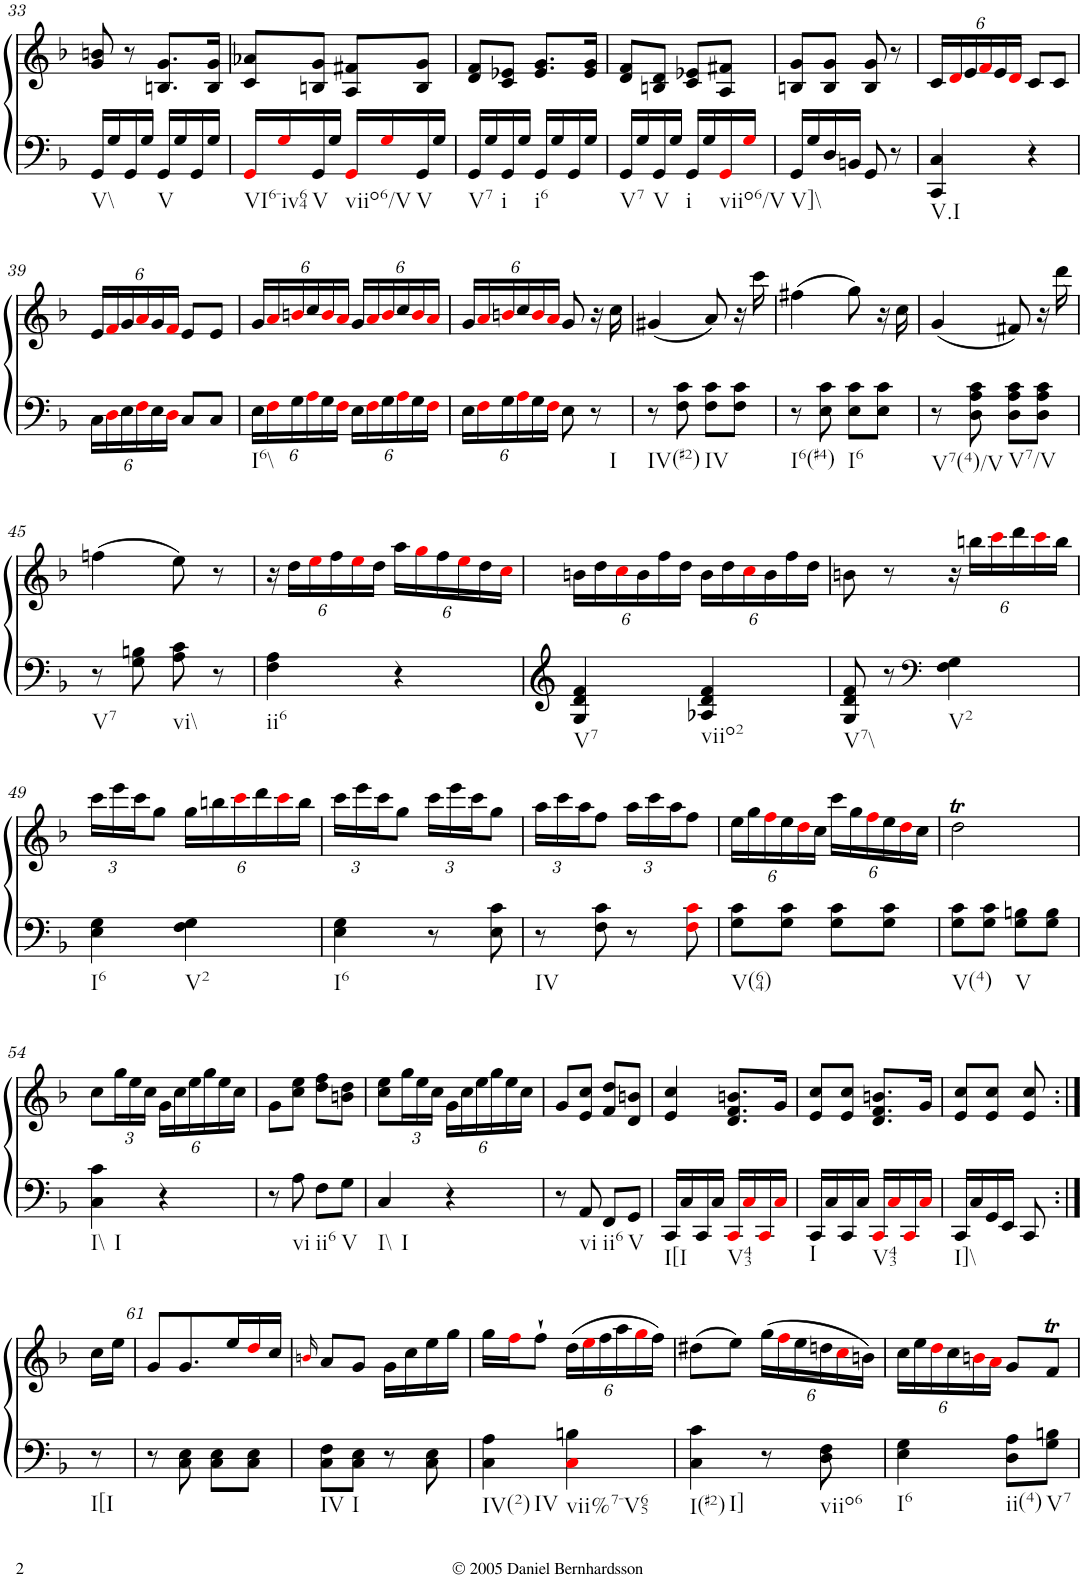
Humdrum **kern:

**kern	**kern
*part1	*part1
*staff2	*staff1
*I"Piano	*
*I'Pno.	*
!!LO:PB:g=z
*clefG2	*clefG2
*k[b-]	*k[b-]
*F:	*F:
*M2/4	*M2/4
=33	=33
!LO:TX:b:t=V\\	!
16GG/LL	8g/ 8bn/
16G/	.
16GG/	8r
16G/JJ	.
!LO:TX:b:t=V	!
16GG/LL	8.Bn/ 8.g/L
16G/	.
16GG/	.
16G/JJ	16B/ 16g/Jk
=34	=34
!LO:TX:b:t=VI6-iv64	!
16GGi/LL	8c/ 8a-X/L
16Gi/	.
!LO:TX:b:t=V	!
16GG/	8Bn/ 8g/J
16G/JJ	.
!LO:TX:b:t=viio6/V	!
16GGi/LL	8A/ 8f#X/L
16Gi/	.
!LO:TX:b:t=V	!
16GG/	8B/ 8g/J
16G/JJ	.
=35	=35
!LO:TX:b:t=V7	!
16GG/LL	8d/ 8f/L
16G/	.
!LO:TX:b:t=i	!
16GG/	8c/ 8e-X/J
16G/JJ	.
!LO:TX:b:t=i6	!
16GG/LL	8.e-/ 8.g/L
16G/	.
16GG/	.
16G/JJ	16e-/ 16g/Jk
=36	=36
!LO:TX:b:t=V7	!
16GG/LL	8d/ 8f/L
16G/	.
!LO:TX:b:t=V	!
16GG/	8Bn/ 8d/J
16G/JJ	.
!LO:TX:b:t=i	!
16GG/LL	8c/ 8e-X/L
16G/	.
!LO:TX:b:t=viio6/V	!
16GGi/	8A/ 8f#X/J
16Gi/JJ	.
=37	=37
!LO:TX:b:t=V]\\	!
16GG/LL	8Bn/ 8g/L
16G/	.
16D/	8B/ 8g/J
16BBn/JJ	.
8GG/	8B/ 8g/
8r	8r
=38	=38
*	*Xbrackettup
!LO:TX:b:t=V.I	!
4CC/ 4C/	24c/LL
.	24di/
.	24e/
.	24fi/
.	24e/
.	24di/JJ
4r	8c/L
.	8c/J
!!LO:LB:g=z
=39	=39
*Xbrackettup	*
24C\LL	24e/LL
24Di\	24fi/
24E\	24g/
24Fi\	24ai/
24E\	24g/
24Di\JJ	24fi/JJ
8C/L	8e/L
8C/J	8e/J
=40	=40
!LO:TX:b:t=I6\\	!
24E\LL	24g/LL
24Fi\	24ai/
24G\	24bni/
24Ai\	24cc/
24G\	24bi/
24Fi\JJ	24ai/JJ
24E\LL	24g/LL
24Fi\	24ai/
24G\	24bi/
24Ai\	24cc/
24G\	24bi/
24Fi\JJ	24ai/JJ
=41	=41
24E\LL	24g/LL
24Fi\	24ai/
24G\	24bni/
24Ai\	24cc/
24G\	24bi/
24Fi\JJ	24ai/JJ
8E\	8g/
!LO:TX:b:t=I	!
8r	16r
.	16cc\
=42	=42
!LO:TX:b:t=IV(#2)	!
8r	(4g#X/
8F\ 8c\	.
!LO:TX:b:t=IV	!
8F\ 8c\L	8a/)
8F\ 8c\J	16r
.	16ccc\
=43	=43
!LO:TX:b:t=I6(#4)	!
8r	(4ff#X\
8E\ 8c\	.
!LO:TX:b:t=I6	!
8E\ 8c\L	8gg\)
8E\ 8c\J	16r
.	16cc\
=44	=44
!LO:TX:b:t=V7(4)/V	!
8r	(4g/
8D\ 8A\ 8c\	.
!LO:TX:b:t=V7/V	!
8D\ 8A\ 8c\L	8f#X/)
8D\ 8A\ 8c\J	16r
.	16ddd\
!!LO:LB:g=z
=45	=45
!LO:TX:b:t=V7	!
8r	(4ffn\
8G\ 8Bn\	.
!LO:TX:b:t=vi\\	!
8A\ 8c\	8ee\)
8r	8r
=46	=46
!LO:TX:b:t=ii6	!
4F\ 4A\	24r
.	24dd\LL
.	24eei\
.	24ff\
.	24eei\
.	24dd\JJ
4r	24aa\LL
.	24ggi\
.	24ff\
.	24eei\
.	24dd\
.	24cci\JJ
=47	=47
!LO:TX:b:t=V7	!
4G/ 4d/ 4f/	24bn\LL
.	24dd\
.	24cci\
.	24b\
.	24ff\
.	24dd\JJ
!LO:TX:b:t=viio2	!
4A-X/ 4d/ 4f/	24b\LL
.	24dd\
.	24cci\
.	24b\
.	24ff\
.	24dd\JJ
=48	=48
!LO:TX:b:t=V7\\	!
8G/ 8d/ 8f/	8bn\
8r	8r
*clefF4	*
!LO:TX:b:t=V2	!
4F\ 4G\	24r
.	24bbn\LL
.	24ccci\
.	24ddd\
.	24ccci\
.	24bb\JJ
!!LO:LB:g=z
=49	=49
!LO:TX:b:t=I6	!
4E\ 4G\	24ccc\LL
.	24eee\
.	24ccc\J
.	8gg\J
!LO:TX:b:t=V2	!
4F\ 4G\	24gg\LL
.	24bbn\
.	24ccci\
.	24ddd\
.	24ccci\
.	24bb\JJ
=50	=50
!LO:TX:b:t=I6	!
4E\ 4G\	24ccc\LL
.	24eee\
.	24ccc\J
.	8gg\J
8r	24ccc\LL
.	24eee\
.	24ccc\J
8E\ 8c\	8gg\J
=51	=51
!LO:TX:b:t=IV	!
8r	24aa\LL
.	24ccc\
.	24aa\J
8F\ 8c\	8ff\J
8r	24aa\LL
.	24ccc\
.	24aa\J
8Fi\ 8ci\	8ff\J
=52	=52
!LO:TX:b:t=V(64)	!
8G\ 8c\L	24ee\LL
.	24gg\
.	24ffi\
8G\ 8c\J	24ee\
.	24ddi\
.	24cc\JJ
8G\ 8c\L	24ccc\LL
.	24gg\
.	24ffi\
8G\ 8c\J	24ee\
.	24ddi\
.	24cc\JJ
=53	=53
!LO:TX:b:t=V(4)	!
8G\ 8c\L	2ddT\
8G\ 8c\J	.
!LO:TX:b:t=V	!
8G\ 8Bn\L	.
8G\ 8B\J	.
!!LO:LB:g=z
=54	=54
!LO:TX:b:t=I\\	!
!LO:TX:b:t=I	!
4C\ 4c\	8cc\L
.	24gg\L
.	24ee\
.	24cc\JJ
4r	24g\LL
.	24cc\
.	24ee\
.	24gg\
.	24ee\
.	24cc\JJ
=55	=55
8r	8g\L
!LO:TX:b:t=vi	!
8A\	8cc\ 8ee\J
!LO:TX:b:t=ii6	!
8F\L	8dd\ 8ff\L
!LO:TX:b:t=V	!
8G\J	8bn\ 8dd\J
=56	=56
!LO:TX:b:t=I\\	!
!LO:TX:b:t=I	!
4C/	8cc\ 8ee\L
.	24gg\L
.	24ee\
.	24cc\JJ
4r	24g\LL
.	24cc\
.	24ee\
.	24gg\
.	24ee\
.	24cc\JJ
=57	=57
8r	8g/L
!LO:TX:b:t=vi	!
8AA/	8e/ 8cc/J
!LO:TX:b:t=ii6	!
8FF/L	8f/ 8dd/L
!LO:TX:b:t=V	!
8GG/J	8d/ 8bn/J
=58	=58
!LO:TX:b:t=I[I	!
16CC/LL	4e/ 4cc/
16C/	.
16CC/	.
16C/JJ	.
!LO:TX:b:t=V43	!
16CCi/LL	8.d/ 8.f/ 8.bn/L
16Ci/	.
16CCi/	.
16Ci/JJ	16g/Jk
=59	=59
!LO:TX:b:t=I	!
16CC/LL	8e/ 8cc/L
16C/	.
16CC/	8e/ 8cc/J
16C/JJ	.
!LO:TX:b:t=V43	!
16CCi/LL	8.d/ 8.f/ 8.bn/L
16Ci/	.
16CCi/	.
16Ci/JJ	16g/Jk
=60	=60
!LO:TX:b:t=I]\\	!
16CC/LL	8e/ 8cc/L
16C/	.
16GG/	8e/ 8cc/J
16EE/JJ	.
8CC/	8e/ 8cc/
!!LO:LB:g=z
=60X1:|!	=60X1:|!
!LO:TX:b:t=I[I	!
8r	16cc\LL
.	16ee\JJ
=61	=61
8r	8g/L
8C\ 8E\	8.g/
8C\ 8E\L	.
.	16ee/L
8C\ 8E\J	16ddi/
.	16cc/JJ
=62	=62
.	16qbni/
!LO:TX:b:t=IV	!
8C\ 8F\L	8a/L
!LO:TX:b:t=I	!
8C\ 8E\J	8g/J
8r	16g\LL
.	16cc\
8C\ 8E\	16ee\
.	16gg\JJ
=63	=63
!LO:TX:b:t=IV(2)	!
!LO:TX:b:t=IV	!
4C\ 4A\	16gg\LL
.	16ffi\J
.	8ff`\J
!LO:TX:b:t=vii%7-V65	!
4Ci\ 4Bn\	(24dd\LL
.	24eei\
.	24ff\
.	24aa\
.	24ggi\
.	24ff\JJ)
=64	=64
!LO:TX:b:t=I(#2)	!
!LO:TX:b:t=I]	!
4C\ 4c\	(8dd#X\L
.	8ee\J)
8r	(24gg\LL
.	24ffi\
.	24ee\
!LO:TX:b:t=viio6	!
8D\ 8F\	24ddn\
.	24cci\
.	24bn\JJ)
=65	=65
!LO:TX:b:t=I6	!
4E\ 4G\	24cc\LL
.	24ee\
.	24ddi\
.	24cc\
.	24bni\
.	24ai\JJ
!LO:TX:b:t=ii(4)	!
8D\ 8A\L	8g/L
!LO:TX:b:t=V7	!
8G\ 8Bn\J	8fT/J
=	=
*-	*-
